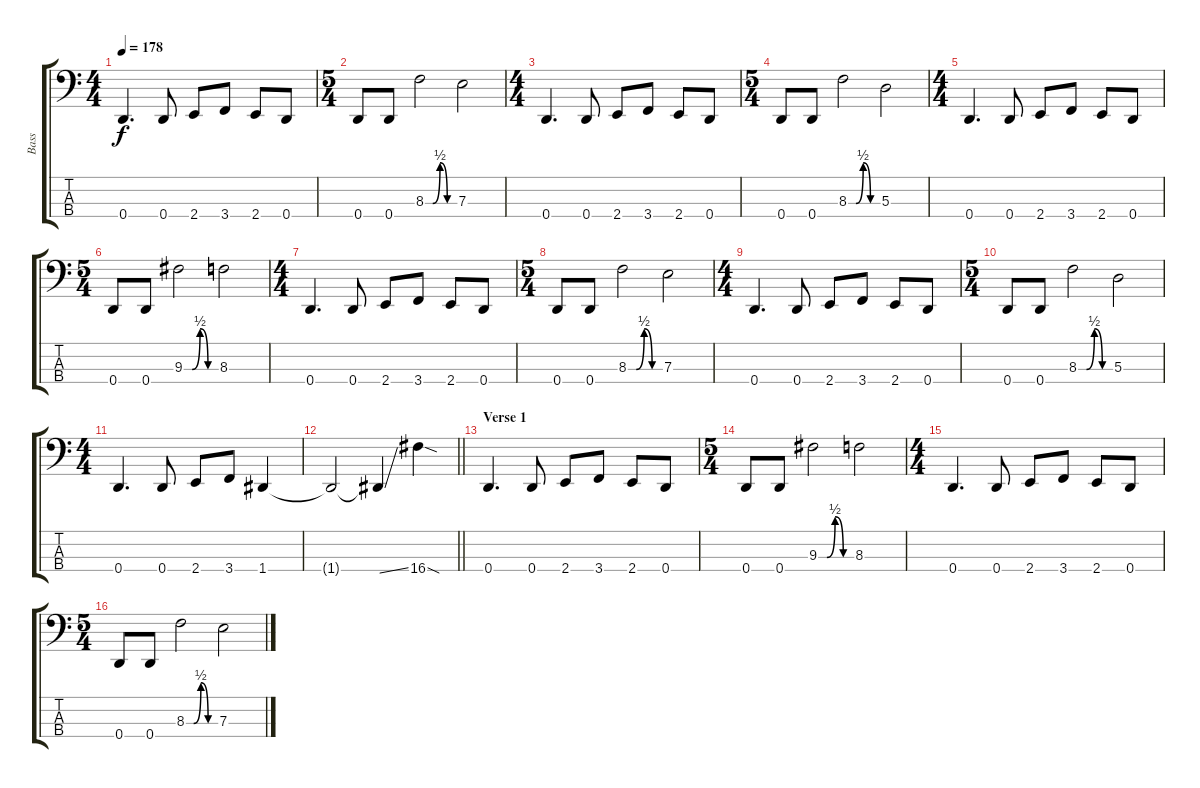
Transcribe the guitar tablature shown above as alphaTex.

\track ("Bass" "Bass") {instrument electricbassfinger}
\staff {score tabs}
\tuning (G2 D2 A1 D1) {hide}
\ts (4 4)
\tempo 178
\clef f4
\ks c
0.4.4{d dy f} 0.4.8 2.4.8 3.4.8 2.4.8 0.4.8 |
\ts (5 4)
0.4.8 0.4.8 8.3{be (custom 0 0 15 0 30 2 45 0 60 0)}.2 7.3.2 |
\ts (4 4)
0.4.4{d} 0.4.8 2.4.8 3.4.8 2.4.8 0.4.8 |
\ts (5 4)
0.4.8 0.4.8 8.3{be (custom 0 0 15 0 30 2 45 0 60 0)}.2 5.3.2 |
\ts (4 4)
0.4.4{d} 0.4.8 2.4.8 3.4.8 2.4.8 0.4.8 |
\ts (5 4)
0.4.8 0.4.8 9.3{be (custom 0 0 15 0 30 2 45 0 60 0)}.2 8.3.2 |
\ts (4 4)
0.4.4{d} 0.4.8 2.4.8 3.4.8 2.4.8 0.4.8 |
\ts (5 4)
0.4.8 0.4.8 8.3{be (custom 0 0 15 0 30 2 45 0 60 0)}.2 7.3.2 |
\ts (4 4)
0.4.4{d} 0.4.8 2.4.8 3.4.8 2.4.8 0.4.8 |
\ts (5 4)
0.4.8 0.4.8 8.3{be (custom 0 0 15 0 30 2 45 0 60 0)}.2 5.3.2 |
\ts (4 4)
0.4.4{d} 0.4.8 2.4.8 3.4.8 1.4.4 |
\barLineRight lightlight
1.4{t}.2 1.4{ss t}.4 16.4{sod}.4 |
\section ("" "Verse 1")
0.4.4{d} 0.4.8 2.4.8 3.4.8 2.4.8 0.4.8 |
\ts (5 4)
0.4.8 0.4.8 9.3{be (custom 0 0 15 0 30 2 45 0 60 0)}.2 8.3.2 |
\ts (4 4)
0.4.4{d} 0.4.8 2.4.8 3.4.8 2.4.8 0.4.8 |
\ts (5 4)
0.4.8 0.4.8 8.3{be (custom 0 0 15 0 30 2 45 0 60 0)}.2 7.3.2
